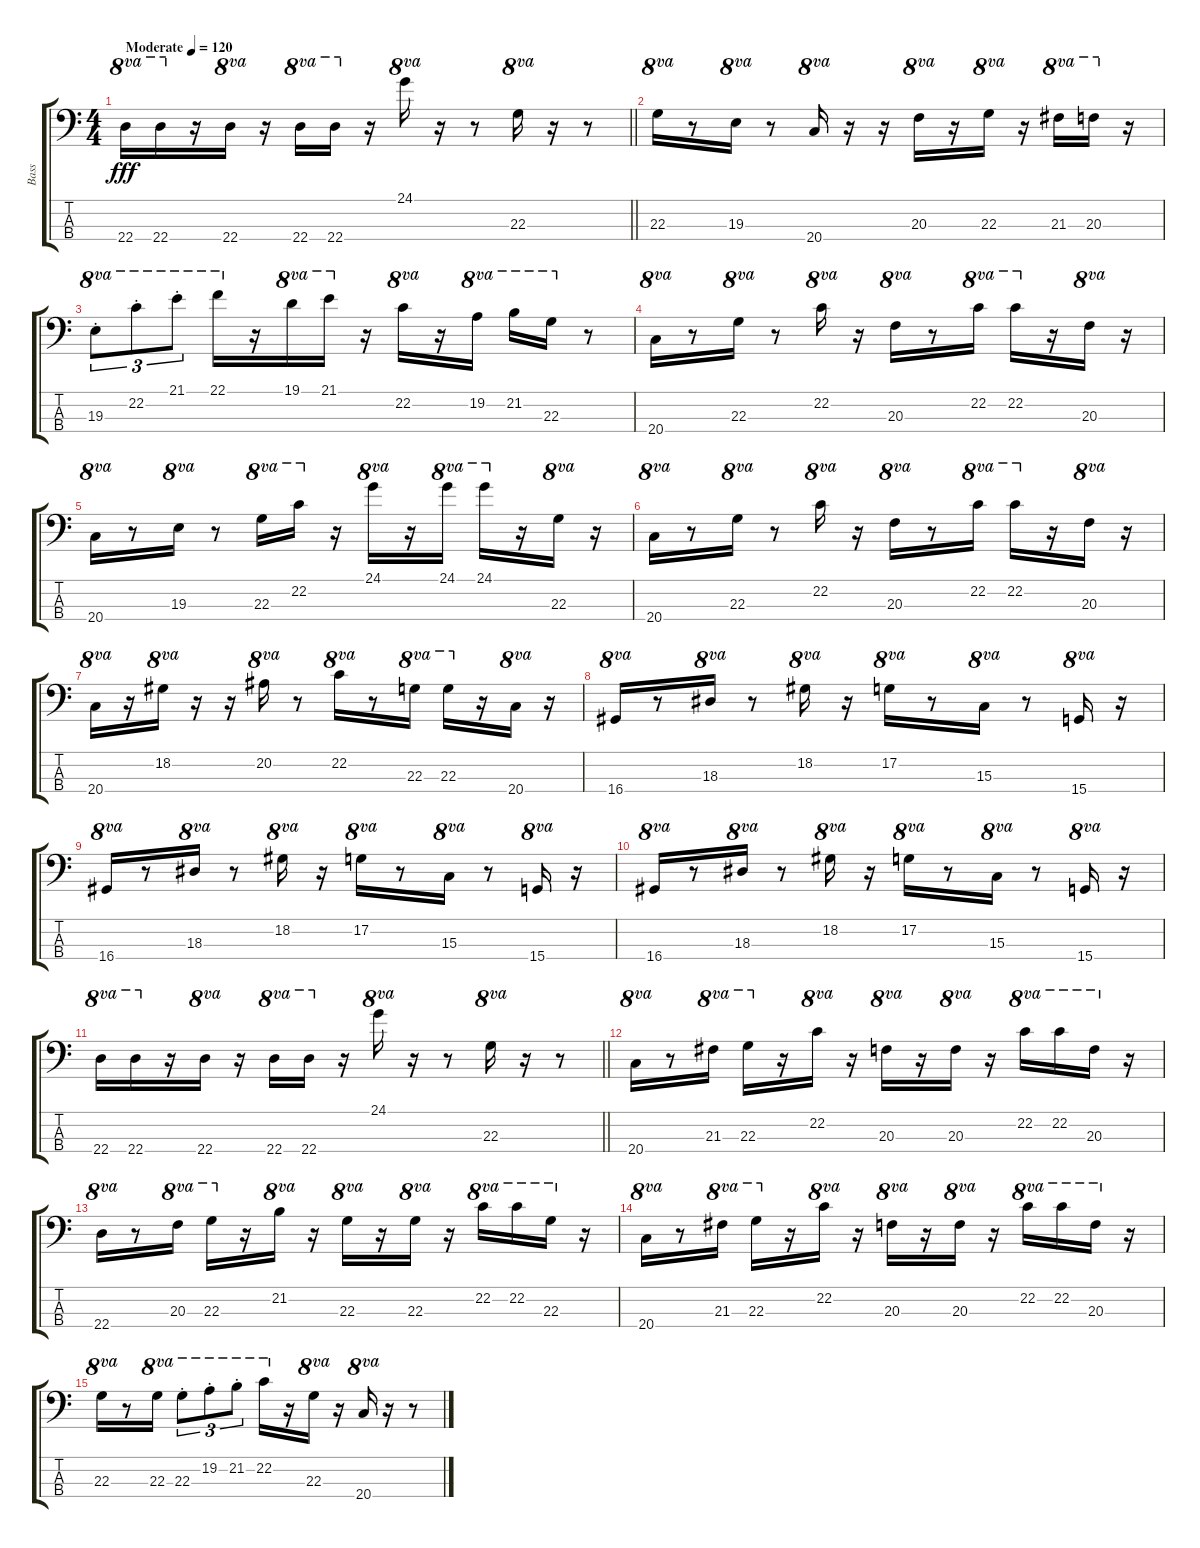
\track ("Bass" "Bass") {instrument electricbasspick}
\staff {score tabs}
\tuning (G2 D2 A1 E1) {hide}
\ts (4 4)
\tempo (120 "Moderate")
\clef f4
\barLineRight lightlight
\ks c
22.4.16{ot 8va dy fff instrument electricbasspick} 22.4.16{ot 8va} r.16 22.4.16{ot 8va} r.16 22.4.16{ot 8va} 22.4.16{ot 8va} r.16 24.1.16{ot 8va} r.16 r.8 22.3.16{ot 8va} r.16 r.8 |
22.3.16{ot 8va} r.8 19.3.16{ot 8va} r.8 20.4.16{ot 8va} r.16 r.16 20.3.16{ot 8va} r.16 22.3.16{ot 8va} r.16 21.3.16{ot 8va} 20.3.16{ot 8va} r.16 |
19.3{st}.8{tu (3 2) ot 8va} 22.2{st}.8{tu (3 2) ot 8va} 21.1{st}.8{tu (3 2) ot 8va} 22.1.16{ot 8va} r.16 19.1.16{ot 8va} 21.1.16{ot 8va} r.16 22.2.16{ot 8va} r.16 19.2.16{ot 8va} 21.2.16{ot 8va} 22.3.16{ot 8va} r.8 |
20.4.16{ot 8va} r.8 22.3.16{ot 8va} r.8 22.2.16{ot 8va} r.16 20.3.16{ot 8va} r.8 22.2.16{ot 8va} 22.2.16{ot 8va} r.16 20.3.16{ot 8va} r.16 |
20.4.16{ot 8va} r.8 19.3.16{ot 8va} r.8 22.3.16{ot 8va} 22.2.16{ot 8va} r.16 24.1.16{ot 8va} r.16 24.1.16{ot 8va} 24.1.16{ot 8va} r.16 22.3.16{ot 8va} r.16 |
20.4.16{ot 8va} r.8 22.3.16{ot 8va} r.8 22.2.16{ot 8va} r.16 20.3.16{ot 8va} r.8 22.2.16{ot 8va} 22.2.16{ot 8va} r.16 20.3.16{ot 8va} r.16 |
20.4.16{ot 8va} r.16 18.2.16{ot 8va} r.16 r.16 20.2.16{ot 8va} r.8 22.2.16{ot 8va} r.8 22.3.16{ot 8va} 22.3.16{ot 8va} r.16 20.4.16{ot 8va} r.16 |
16.4.16{ot 8va} r.8 18.3.16{ot 8va} r.8 18.2.16{ot 8va} r.16 17.2.16{ot 8va} r.8 15.3.16{ot 8va} r.8 15.4.16{ot 8va} r.16 |
16.4.16{ot 8va} r.8 18.3.16{ot 8va} r.8 18.2.16{ot 8va} r.16 17.2.16{ot 8va} r.8 15.3.16{ot 8va} r.8 15.4.16{ot 8va} r.16 |
16.4.16{ot 8va} r.8 18.3.16{ot 8va} r.8 18.2.16{ot 8va} r.16 17.2.16{ot 8va} r.8 15.3.16{ot 8va} r.8 15.4.16{ot 8va} r.16 |
\barLineRight lightlight
22.4.16{ot 8va} 22.4.16{ot 8va} r.16 22.4.16{ot 8va} r.16 22.4.16{ot 8va} 22.4.16{ot 8va} r.16 24.1.16{ot 8va} r.16 r.8 22.3.16{ot 8va} r.16 r.8 |
20.4.16{ot 8va} r.8 21.3.16{ot 8va} 22.3.16{ot 8va} r.16 22.2.16{ot 8va} r.16 20.3.16{ot 8va} r.16 20.3.16{ot 8va} r.16 22.2.16{ot 8va} 22.2.16{ot 8va} 20.3.16{ot 8va} r.16 |
22.4.16{ot 8va} r.8 20.3.16{ot 8va} 22.3.16{ot 8va} r.16 21.2.16{ot 8va} r.16 22.3.16{ot 8va} r.16 22.3.16{ot 8va} r.16 22.2.16{ot 8va} 22.2.16{ot 8va} 22.3.16{ot 8va} r.16 |
20.4.16{ot 8va} r.8 21.3.16{ot 8va} 22.3.16{ot 8va} r.16 22.2.16{ot 8va} r.16 20.3.16{ot 8va} r.16 20.3.16{ot 8va} r.16 22.2.16{ot 8va} 22.2.16{ot 8va} 20.3.16{ot 8va} r.16 |
22.3.16{ot 8va} r.8 22.3.16{ot 8va} 22.3{st}.8{tu (3 2) ot 8va} 19.2{st}.8{tu (3 2) ot 8va} 21.2{st}.8{tu (3 2) ot 8va} 22.2.16{ot 8va} r.16 22.3.16{ot 8va} r.16 20.4.16{ot 8va} r.16 r.8
